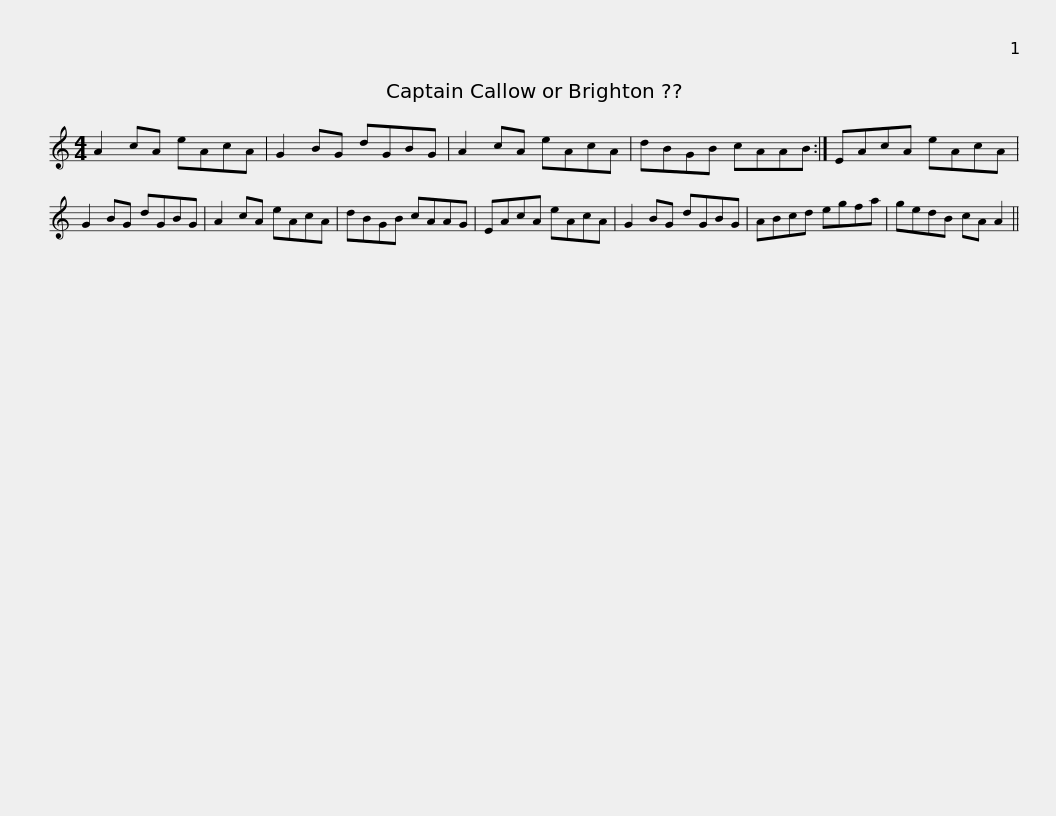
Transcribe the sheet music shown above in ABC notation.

X:1
L:1/8
M:4/4
I:linebreak $
K:C
V:1 treble
V:1
 A2 cA eAcA | G2 BG dGBG | A2 cA eAcA | dBGB cAAB :| EAcA eAcA | %5
 G2 BG dGBG |$ A2 cA eAcA | dBGB cAAG | EAcA eAcA | G2 BG dGBG | %10
 ABcd egfa | gedB cA A2 || %12
